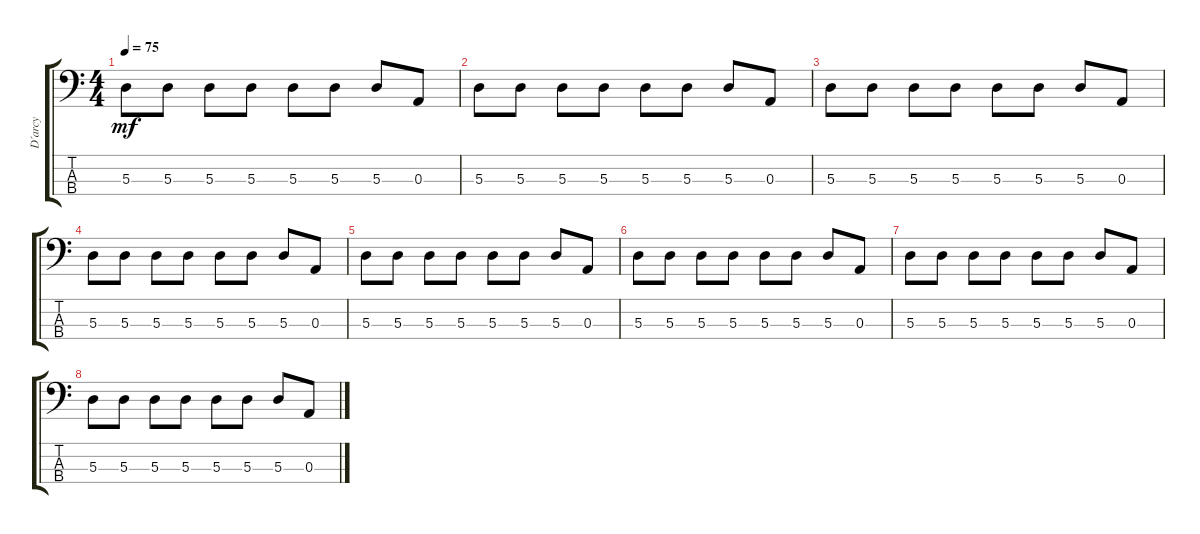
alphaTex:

\track ("D´arcy" "D´arcy") {instrument electricbassfinger}
\staff {score tabs}
\tuning (G2 D2 A1 D1) {hide}
\ts (4 4)
\tempo 75
\clef f4
\ks c
5.3.8{dy mf} 5.3.8 5.3.8 5.3.8 5.3.8 5.3.8 5.3.8 0.3.8 |
5.3.8 5.3.8 5.3.8 5.3.8 5.3.8 5.3.8 5.3.8 0.3.8 |
5.3.8 5.3.8 5.3.8 5.3.8 5.3.8 5.3.8 5.3.8 0.3.8 |
5.3.8 5.3.8 5.3.8 5.3.8 5.3.8 5.3.8 5.3.8 0.3.8 |
5.3.8 5.3.8 5.3.8 5.3.8 5.3.8 5.3.8 5.3.8 0.3.8 |
5.3.8 5.3.8 5.3.8 5.3.8 5.3.8 5.3.8 5.3.8 0.3.8 |
5.3.8 5.3.8 5.3.8 5.3.8 5.3.8 5.3.8 5.3.8 0.3.8 |
5.3.8 5.3.8 5.3.8 5.3.8 5.3.8 5.3.8 5.3.8 0.3.8
